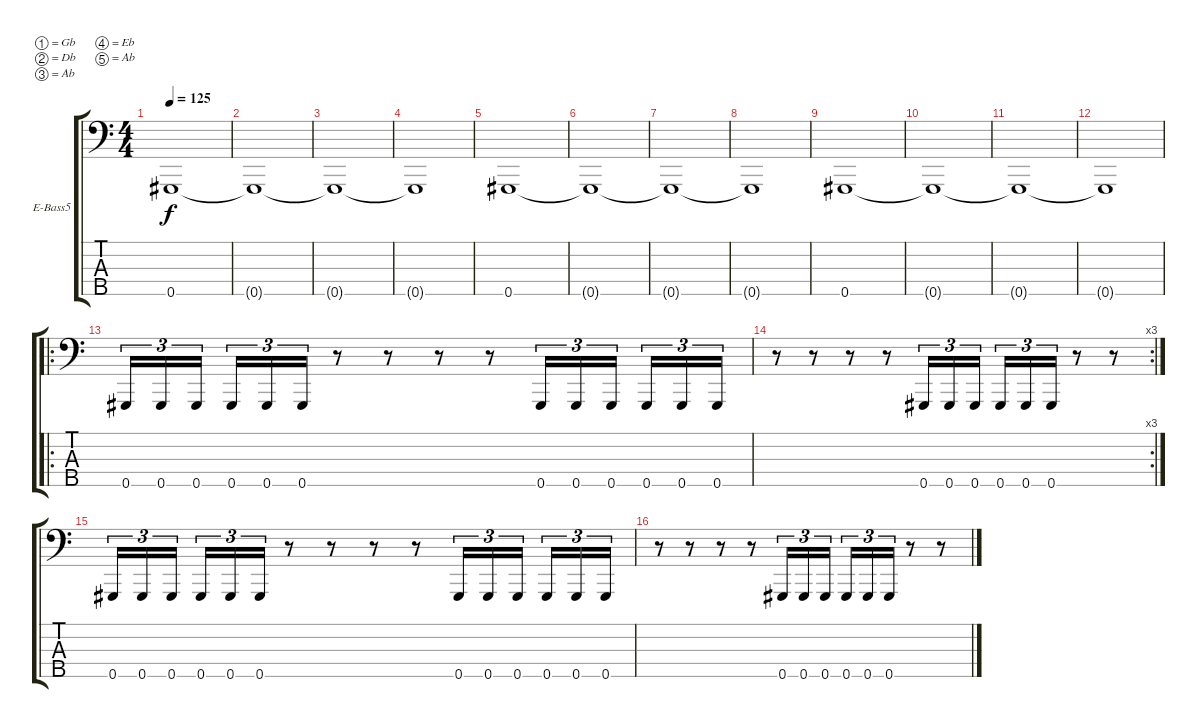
\defaultSystemsLayout 4
\bracketExtendMode groupsimilarinstruments
\firstSystemTrackNameOrientation horizontal
\otherSystemsTrackNameOrientation horizontal
\track ("Electric Bass" "E-Bass5") {instrument electricbassfinger}
\staff {score tabs}
\tuning (Gb2 Db2 Ab1 Eb1 Ab0)
\ts (4 4)
\tempo 125
\clef f4
\ks c
0.5.1{dy f} |
0.5{t}.1 |
0.5{t}.1 |
0.5{t}.1 |
0.5.1 |
0.5{t}.1 |
0.5{t}.1 |
0.5{t}.1 |
0.5.1 |
0.5{t}.1 |
0.5{t}.1 |
0.5{t}.1 |
\ro
0.5.16{tu (3 2)} 0.5.16{tu (3 2)} 0.5.16{tu (3 2)} 0.5.16{tu (3 2)} 0.5.16{tu (3 2)} 0.5.16{tu (3 2)} r.8 r.8 r.8 r.8 0.5.16{tu (3 2)} 0.5.16{tu (3 2)} 0.5.16{tu (3 2)} 0.5.16{tu (3 2)} 0.5.16{tu (3 2)} 0.5.16{tu (3 2)} |
\rc 3
r.8 r.8 r.8 r.8 0.5.16{tu (3 2)} 0.5.16{tu (3 2)} 0.5.16{tu (3 2)} 0.5.16{tu (3 2)} 0.5.16{tu (3 2)} 0.5.16{tu (3 2)} r.8 r.8 |
0.5.16{tu (3 2)} 0.5.16{tu (3 2)} 0.5.16{tu (3 2)} 0.5.16{tu (3 2)} 0.5.16{tu (3 2)} 0.5.16{tu (3 2)} r.8 r.8 r.8 r.8 0.5.16{tu (3 2)} 0.5.16{tu (3 2)} 0.5.16{tu (3 2)} 0.5.16{tu (3 2)} 0.5.16{tu (3 2)} 0.5.16{tu (3 2)} |
r.8 r.8 r.8 r.8 0.5.16{tu (3 2)} 0.5.16{tu (3 2)} 0.5.16{tu (3 2)} 0.5.16{tu (3 2)} 0.5.16{tu (3 2)} 0.5.16{tu (3 2)} r.8 r.8
